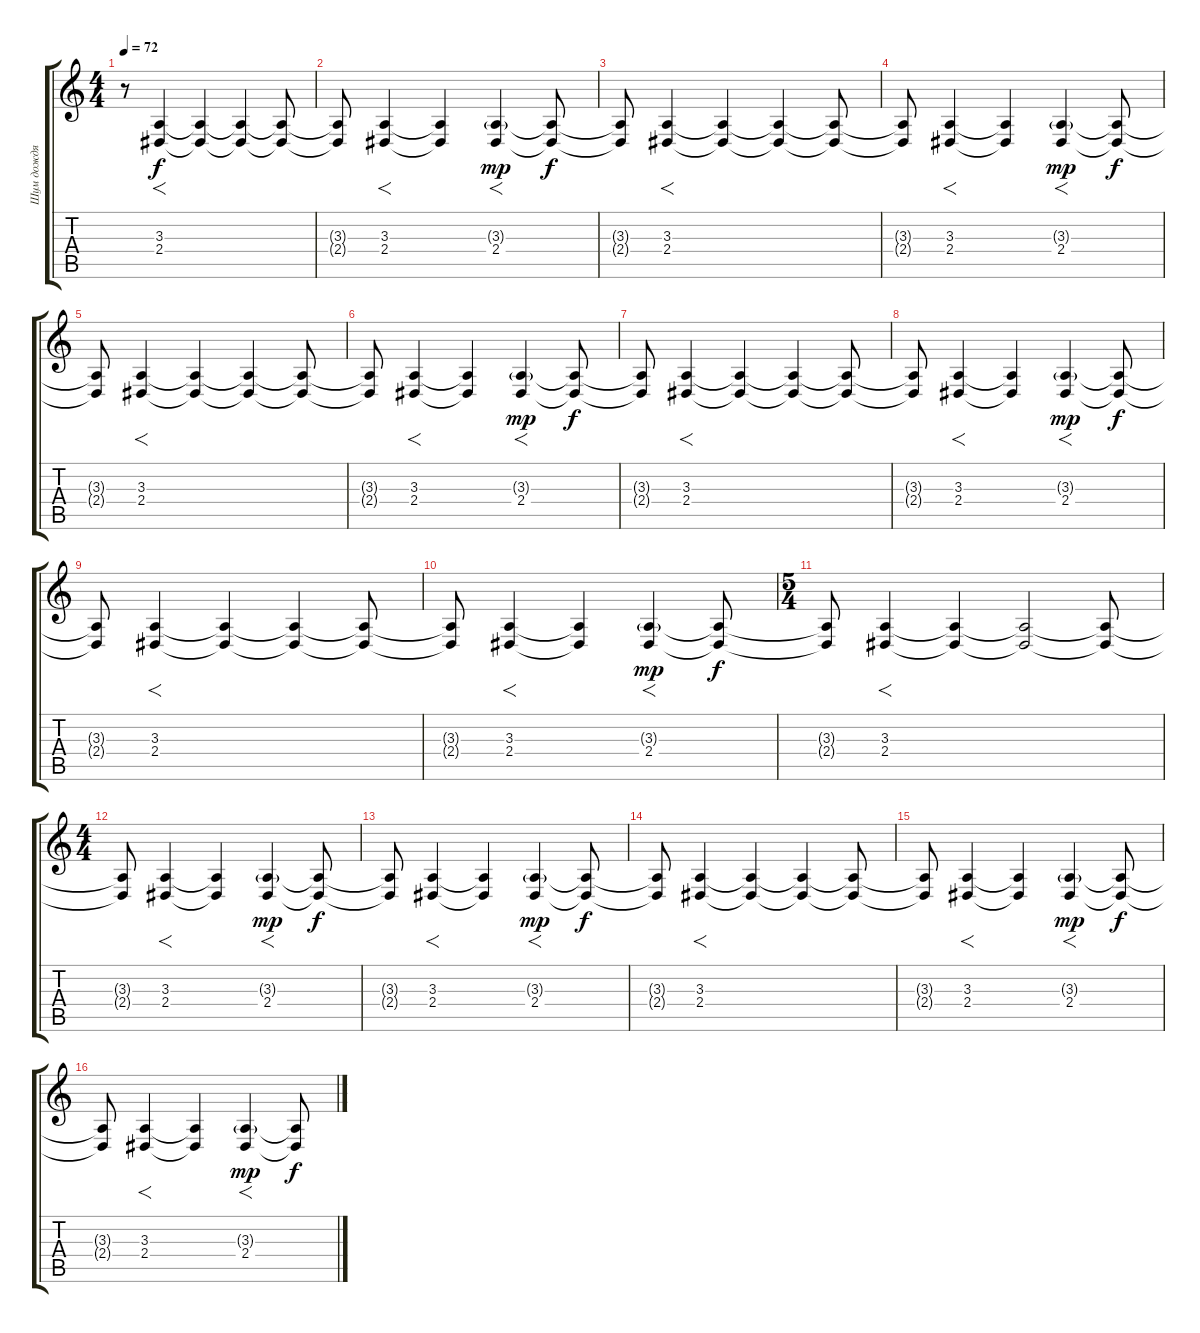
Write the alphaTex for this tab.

\track ("Шум дождя (Double)" "Шум дождя ") {instrument seashore}
\staff {score tabs}
\tuning (Eb4 Bb3 Gb3 Db3 Ab2 Eb2) {hide}
\ts (4 4)
\tempo 72
\clef g2
\ks c
r.8{dy f instrument seashore} (3.3 2.4).4{f} (3.3{t} 2.4{t}).4 (3.3{t} 2.4{t}).4{volume 2} (3.3{t} 2.4{t}).8 |
(3.3{t} 2.4{t}).8{volume 4} (3.3 2.4).4{f} (3.3{t} 2.4{t}).4 (3.3{g} 2.4).4{f dy mp volume 6} (3.3{t} 2.4{t}).8{dy f} |
(3.3{t} 2.4{t}).8 (3.3 2.4).4{f} (3.3{t} 2.4{t}).4 (3.3{t} 2.4{t}).4 (3.3{t} 2.4{t}).8 |
(3.3{t} 2.4{t}).8 (3.3 2.4).4{f} (3.3{t} 2.4{t}).4 (3.3{g} 2.4).4{f dy mp} (3.3{t} 2.4{t}).8{dy f} |
(3.3{t} 2.4{t}).8 (3.3 2.4).4{f} (3.3{t} 2.4{t}).4 (3.3{t} 2.4{t}).4 (3.3{t} 2.4{t}).8 |
(3.3{t} 2.4{t}).8 (3.3 2.4).4{f} (3.3{t} 2.4{t}).4 (3.3{g} 2.4).4{f dy mp} (3.3{t} 2.4{t}).8{dy f} |
(3.3{t} 2.4{t}).8 (3.3 2.4).4{f} (3.3{t} 2.4{t}).4 (3.3{t} 2.4{t}).4 (3.3{t} 2.4{t}).8 |
(3.3{t} 2.4{t}).8 (3.3 2.4).4{f} (3.3{t} 2.4{t}).4 (3.3{g} 2.4).4{f dy mp} (3.3{t} 2.4{t}).8{dy f} |
(3.3{t} 2.4{t}).8 (3.3 2.4).4{f} (3.3{t} 2.4{t}).4 (3.3{t} 2.4{t}).4 (3.3{t} 2.4{t}).8 |
(3.3{t} 2.4{t}).8 (3.3 2.4).4{f} (3.3{t} 2.4{t}).4 (3.3{g} 2.4).4{f dy mp} (3.3{t} 2.4{t}).8{dy f} |
\ts (5 4)
(3.3{t} 2.4{t}).8 (3.3 2.4).4{f} (3.3{t} 2.4{t}).4 (3.3{t} 2.4{t}).2 (3.3{t} 2.4{t}).8 |
\ts (4 4)
(3.3{t} 2.4{t}).8 (3.3 2.4).4{f} (3.3{t} 2.4{t}).4 (3.3{g} 2.4).4{f dy mp} (3.3{t} 2.4{t}).8{dy f} |
(3.3{t} 2.4{t}).8 (3.3 2.4).4{f} (3.3{t} 2.4{t}).4 (3.3{g} 2.4).4{f dy mp} (3.3{t} 2.4{t}).8{dy f} |
(3.3{t} 2.4{t}).8 (3.3 2.4).4{f} (3.3{t} 2.4{t}).4 (3.3{t} 2.4{t}).4 (3.3{t} 2.4{t}).8 |
(3.3{t} 2.4{t}).8 (3.3 2.4).4{f} (3.3{t} 2.4{t}).4 (3.3{g} 2.4).4{f dy mp} (3.3{t} 2.4{t}).8{dy f} |
(3.3{t} 2.4{t}).8 (3.3 2.4).4{f} (3.3{t} 2.4{t}).4 (3.3{g} 2.4).4{f dy mp} (3.3{t} 2.4{t}).8{dy f}
